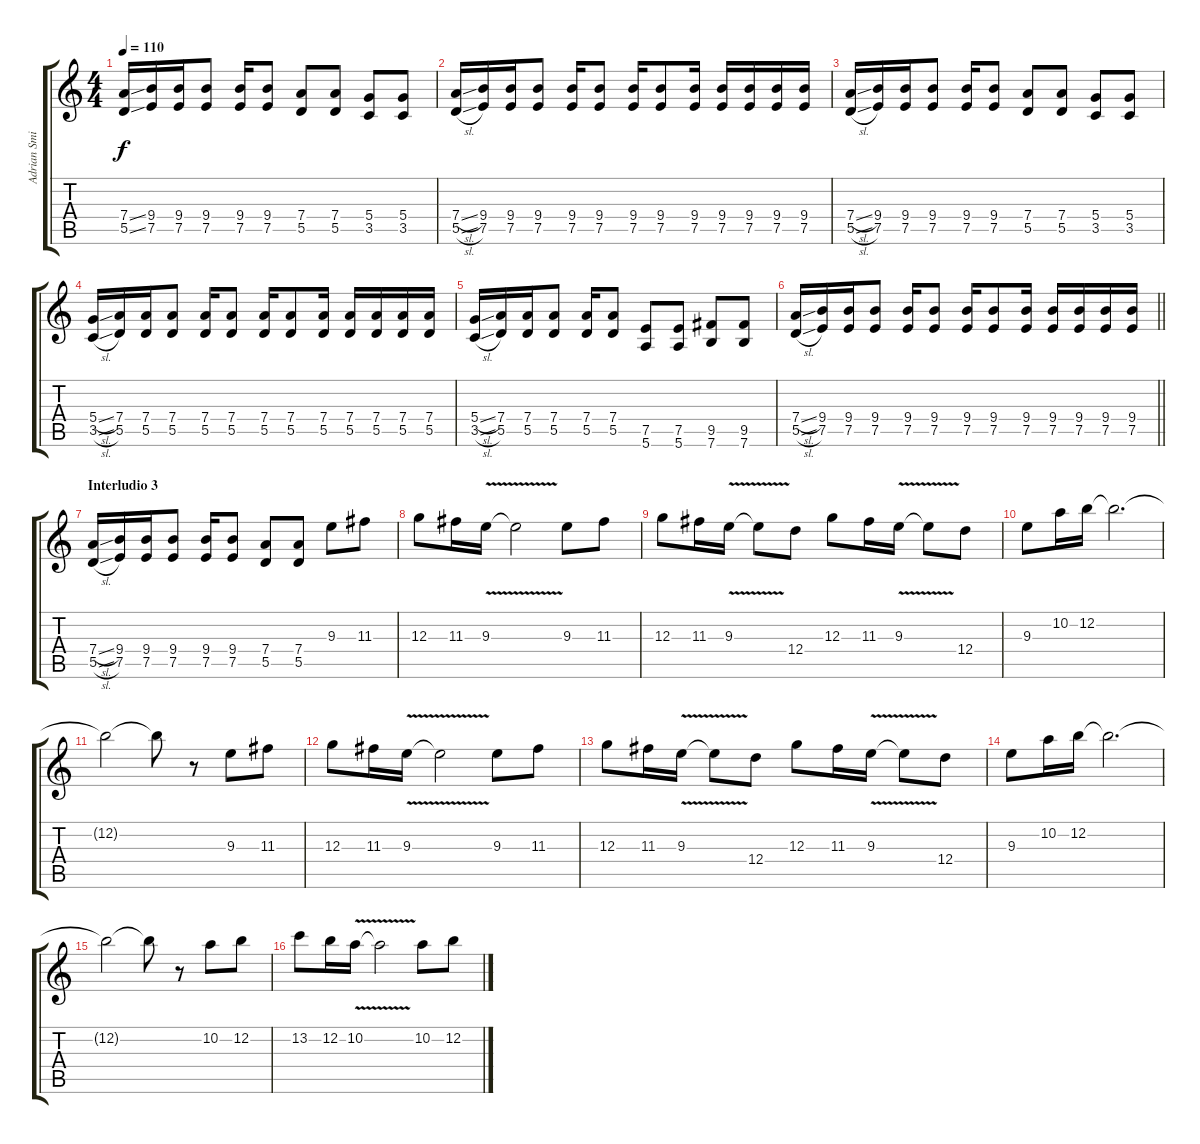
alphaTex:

\track ("Adrian Smith" "Adrian Smi") {instrument distortionguitar}
\staff {score tabs}
\tuning (E4 B3 G3 D3 A2 E2) {hide}
\ts (4 4)
\tempo 110
\clef g2
\ks c
(7.4{ss} 5.5{ss}).16{dy f} (9.4 7.5).16 (9.4 7.5).16 (9.4 7.5).8 (9.4 7.5).16 (9.4 7.5).8 (7.4 5.5).8 (7.4 5.5).8 (5.4 3.5).8 (5.4 3.5).8 |
(7.4{sl} 5.5{sl}).16 (9.4 7.5).16 (9.4 7.5).16 (9.4 7.5).8 (9.4 7.5).16 (9.4 7.5).8 (9.4 7.5).16 (9.4 7.5).8 (9.4 7.5).16 (9.4 7.5).16 (9.4 7.5).16 (9.4 7.5).16 (9.4 7.5).16 |
(7.4{sl} 5.5{sl}).16 (9.4 7.5).16 (9.4 7.5).16 (9.4 7.5).8 (9.4 7.5).16 (9.4 7.5).8 (7.4 5.5).8 (7.4 5.5).8 (5.4 3.5).8 (5.4 3.5).8 |
(5.4{sl} 3.5{sl}).16 (7.4 5.5).16 (7.4 5.5).16 (7.4 5.5).8 (7.4 5.5).16 (7.4 5.5).8 (7.4 5.5).16 (7.4 5.5).8 (7.4 5.5).16 (7.4 5.5).16 (7.4 5.5).16 (7.4 5.5).16 (7.4 5.5).16 |
(5.4{sl} 3.5{sl}).16 (7.4 5.5).16 (7.4 5.5).16 (7.4 5.5).8 (7.4 5.5).16 (7.4 5.5).8 (7.5 5.6).8 (7.5 5.6).8 (9.5 7.6).8 (9.5 7.6).8 |
\barLineRight lightlight
(7.4{sl} 5.5{sl}).16 (9.4 7.5).16 (9.4 7.5).16 (9.4 7.5).8 (9.4 7.5).16 (9.4 7.5).8 (9.4 7.5).16 (9.4 7.5).8 (9.4 7.5).16 (9.4 7.5).16 (9.4 7.5).16 (9.4 7.5).16 (9.4 7.5).16 |
\section ("" "Interludio 3")
(7.4{sl} 5.5{sl}).16 (9.4 7.5).16 (9.4 7.5).16 (9.4 7.5).8 (9.4 7.5).16 (9.4 7.5).8 (7.4 5.5).8 (7.4 5.5).8 9.3.8 11.3.8 |
12.3.8 11.3.16 9.3{v}.16 9.3{t}.2 9.3.8 11.3.8 |
12.3.8 11.3.16 9.3{v}.16 9.3{t}.8 12.4.8 12.3.8 11.3.16 9.3{v}.16 9.3{t}.8 12.4.8 |
9.3.8 10.2.16 12.2.16 12.2{t}.2{d} |
12.2{t}.2 12.2{t}.8 r.8 9.3.8 11.3.8 |
12.3.8 11.3.16 9.3{v}.16 9.3{t}.2 9.3.8 11.3.8 |
12.3.8 11.3.16 9.3{v}.16 9.3{t}.8 12.4.8 12.3.8 11.3.16 9.3{v}.16 9.3{t}.8 12.4.8 |
9.3.8 10.2.16 12.2.16 12.2{t}.2{d} |
12.2{t}.2 12.2{t}.8 r.8 10.2.8 12.2.8 |
13.2.8 12.2.16 10.2{v}.16 10.2{t}.2 10.2.8 12.2.8
